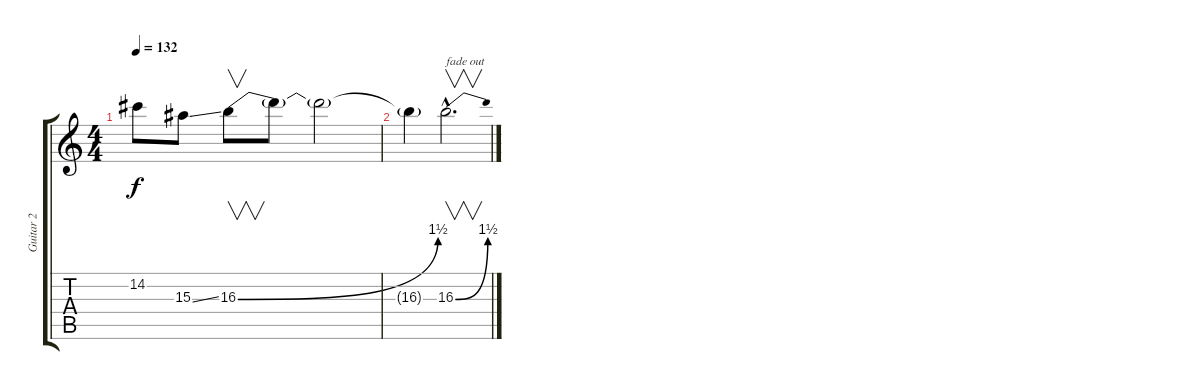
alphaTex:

\track ("Guitar 2" "Guitar 2") {instrument distortionguitar}
\staff {score tabs}
\tuning (E4 B3 G3 D3 A2 E2) {hide}
\ts (4 4)
\tempo 132
\clef g2
\ks c
14.2.8{dy f} 15.3{ss}.8 16.3{be (bend 0 0 60 6)}.8{v} 16.3{t}.8 16.3{t}.2 |
16.3{t}.4 16.3{be (bend 0 0 60 6) hac}.2{v d txt "fade out"}
